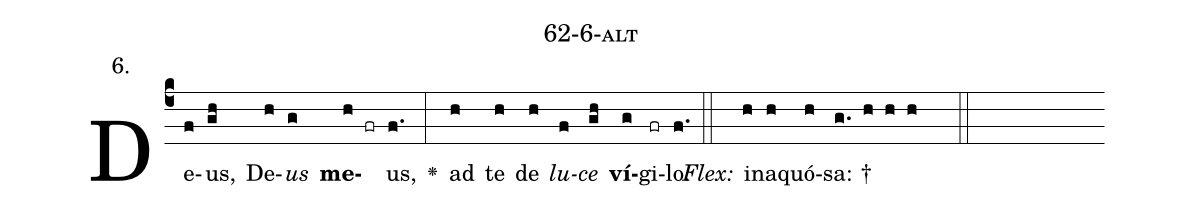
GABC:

name: 62-6-alt;
annotation: 6.;
%%
(c4)De(f)us,(gh) De(h)<i>us</i>(g) <b>me</b>(h fr)us,(f.) <v>\greheightstar</v>(:) ad(h) te(h) de(h) <i>lu</i>(f)<i>ce</i>(gh) <b>ví</b>(g)gi(fr)lo.(f.) (::)
<i>Flex:</i>()  in(h)a(h)quó(h)sa: †(g. h h h  ::)

%E(h) u(h) o(f) u(gh) a(g) e.(f.) (::)
